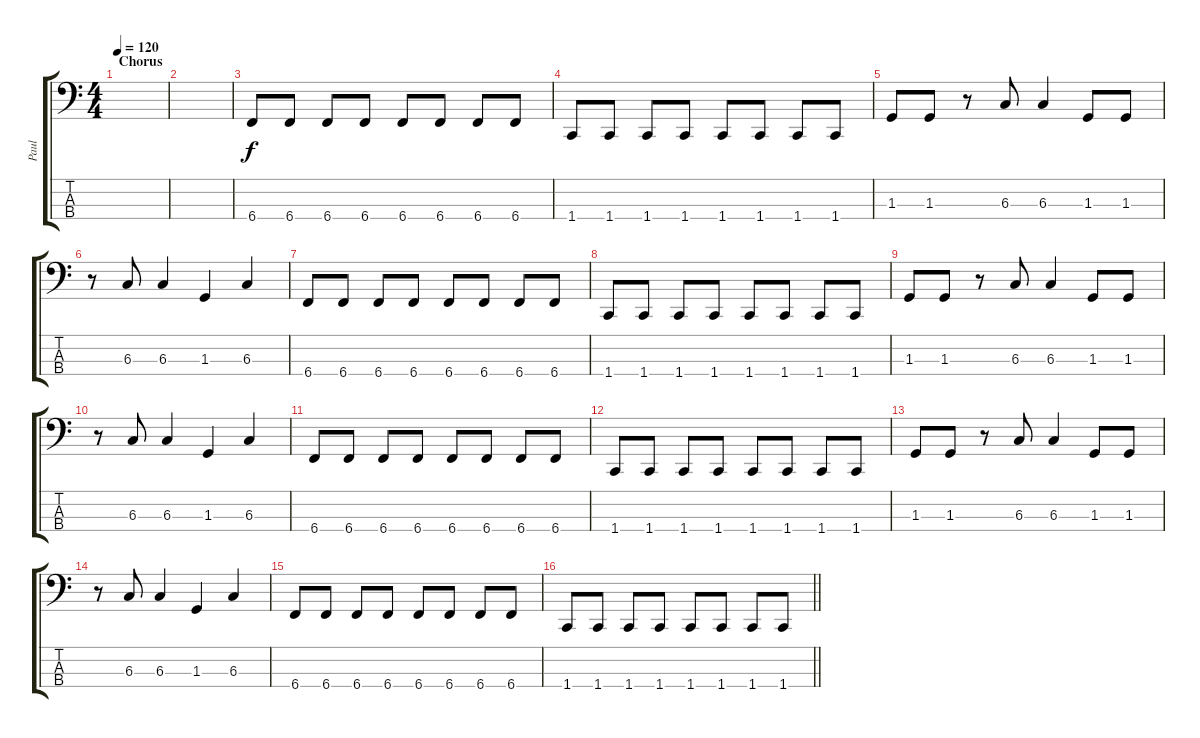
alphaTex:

\track ("Paul" "Paul") {instrument electricbasspick}
\staff {score tabs}
\tuning (E2 B1 Gb1 B0) {hide}
\ts (4 4)
\section ("" "Chorus")
\tempo 120
\clef f4
\ks c
|
|
6.4.8 6.4.8 6.4.8 6.4.8 6.4.8 6.4.8 6.4.8 6.4.8 |
1.4.8 1.4.8 1.4.8 1.4.8 1.4.8 1.4.8 1.4.8 1.4.8 |
1.3.8 1.3.8 r.8 6.3.8 6.3.4 1.3.8 1.3.8 |
r.8 6.3.8 6.3.4 1.3.4 6.3.4 |
6.4.8 6.4.8 6.4.8 6.4.8 6.4.8 6.4.8 6.4.8 6.4.8 |
1.4.8 1.4.8 1.4.8 1.4.8 1.4.8 1.4.8 1.4.8 1.4.8 |
1.3.8 1.3.8 r.8 6.3.8 6.3.4 1.3.8 1.3.8 |
r.8 6.3.8 6.3.4 1.3.4 6.3.4 |
6.4.8 6.4.8 6.4.8 6.4.8 6.4.8 6.4.8 6.4.8 6.4.8 |
1.4.8 1.4.8 1.4.8 1.4.8 1.4.8 1.4.8 1.4.8 1.4.8 |
1.3.8 1.3.8 r.8 6.3.8 6.3.4 1.3.8 1.3.8 |
r.8 6.3.8 6.3.4 1.3.4 6.3.4 |
6.4.8 6.4.8 6.4.8 6.4.8 6.4.8 6.4.8 6.4.8 6.4.8 |
\barLineRight lightlight
1.4.8 1.4.8 1.4.8 1.4.8 1.4.8 1.4.8 1.4.8 1.4.8
